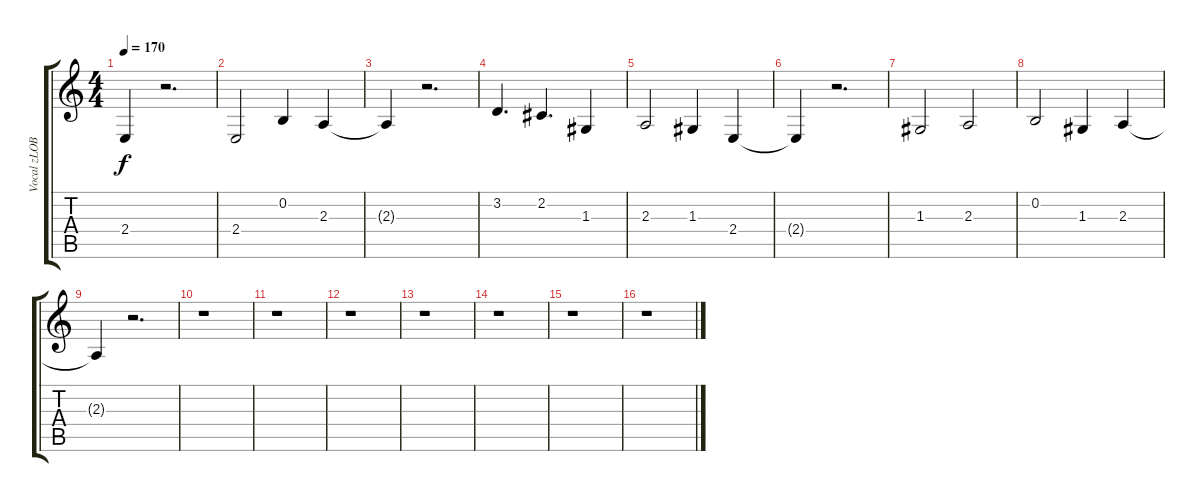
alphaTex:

\track ("Vocal zLOB" "Vocal zLOB") {instrument altosax}
\staff {score tabs}
\tuning (E4 B3 G3 D3 A2 E2) {hide}
\ts (4 4)
\tempo 170
\clef g2
\ks c
2.4{t}.4{dy f} r.2{d} |
2.4.2 0.2.4 2.3.4 |
2.3{t}.4 r.2{d} |
3.2.4{d} 2.2.4{d} 1.3.4 |
2.3.2 1.3.4 2.4.4 |
2.4{t}.4 r.2{d} |
1.3.2 2.3.2 |
0.2.2 1.3.4 2.3.4 |
2.3{t}.4 r.2{d} |
r.1 |
r.1 |
r.1 |
r.1 |
r.1 |
r.1 |
r.1
